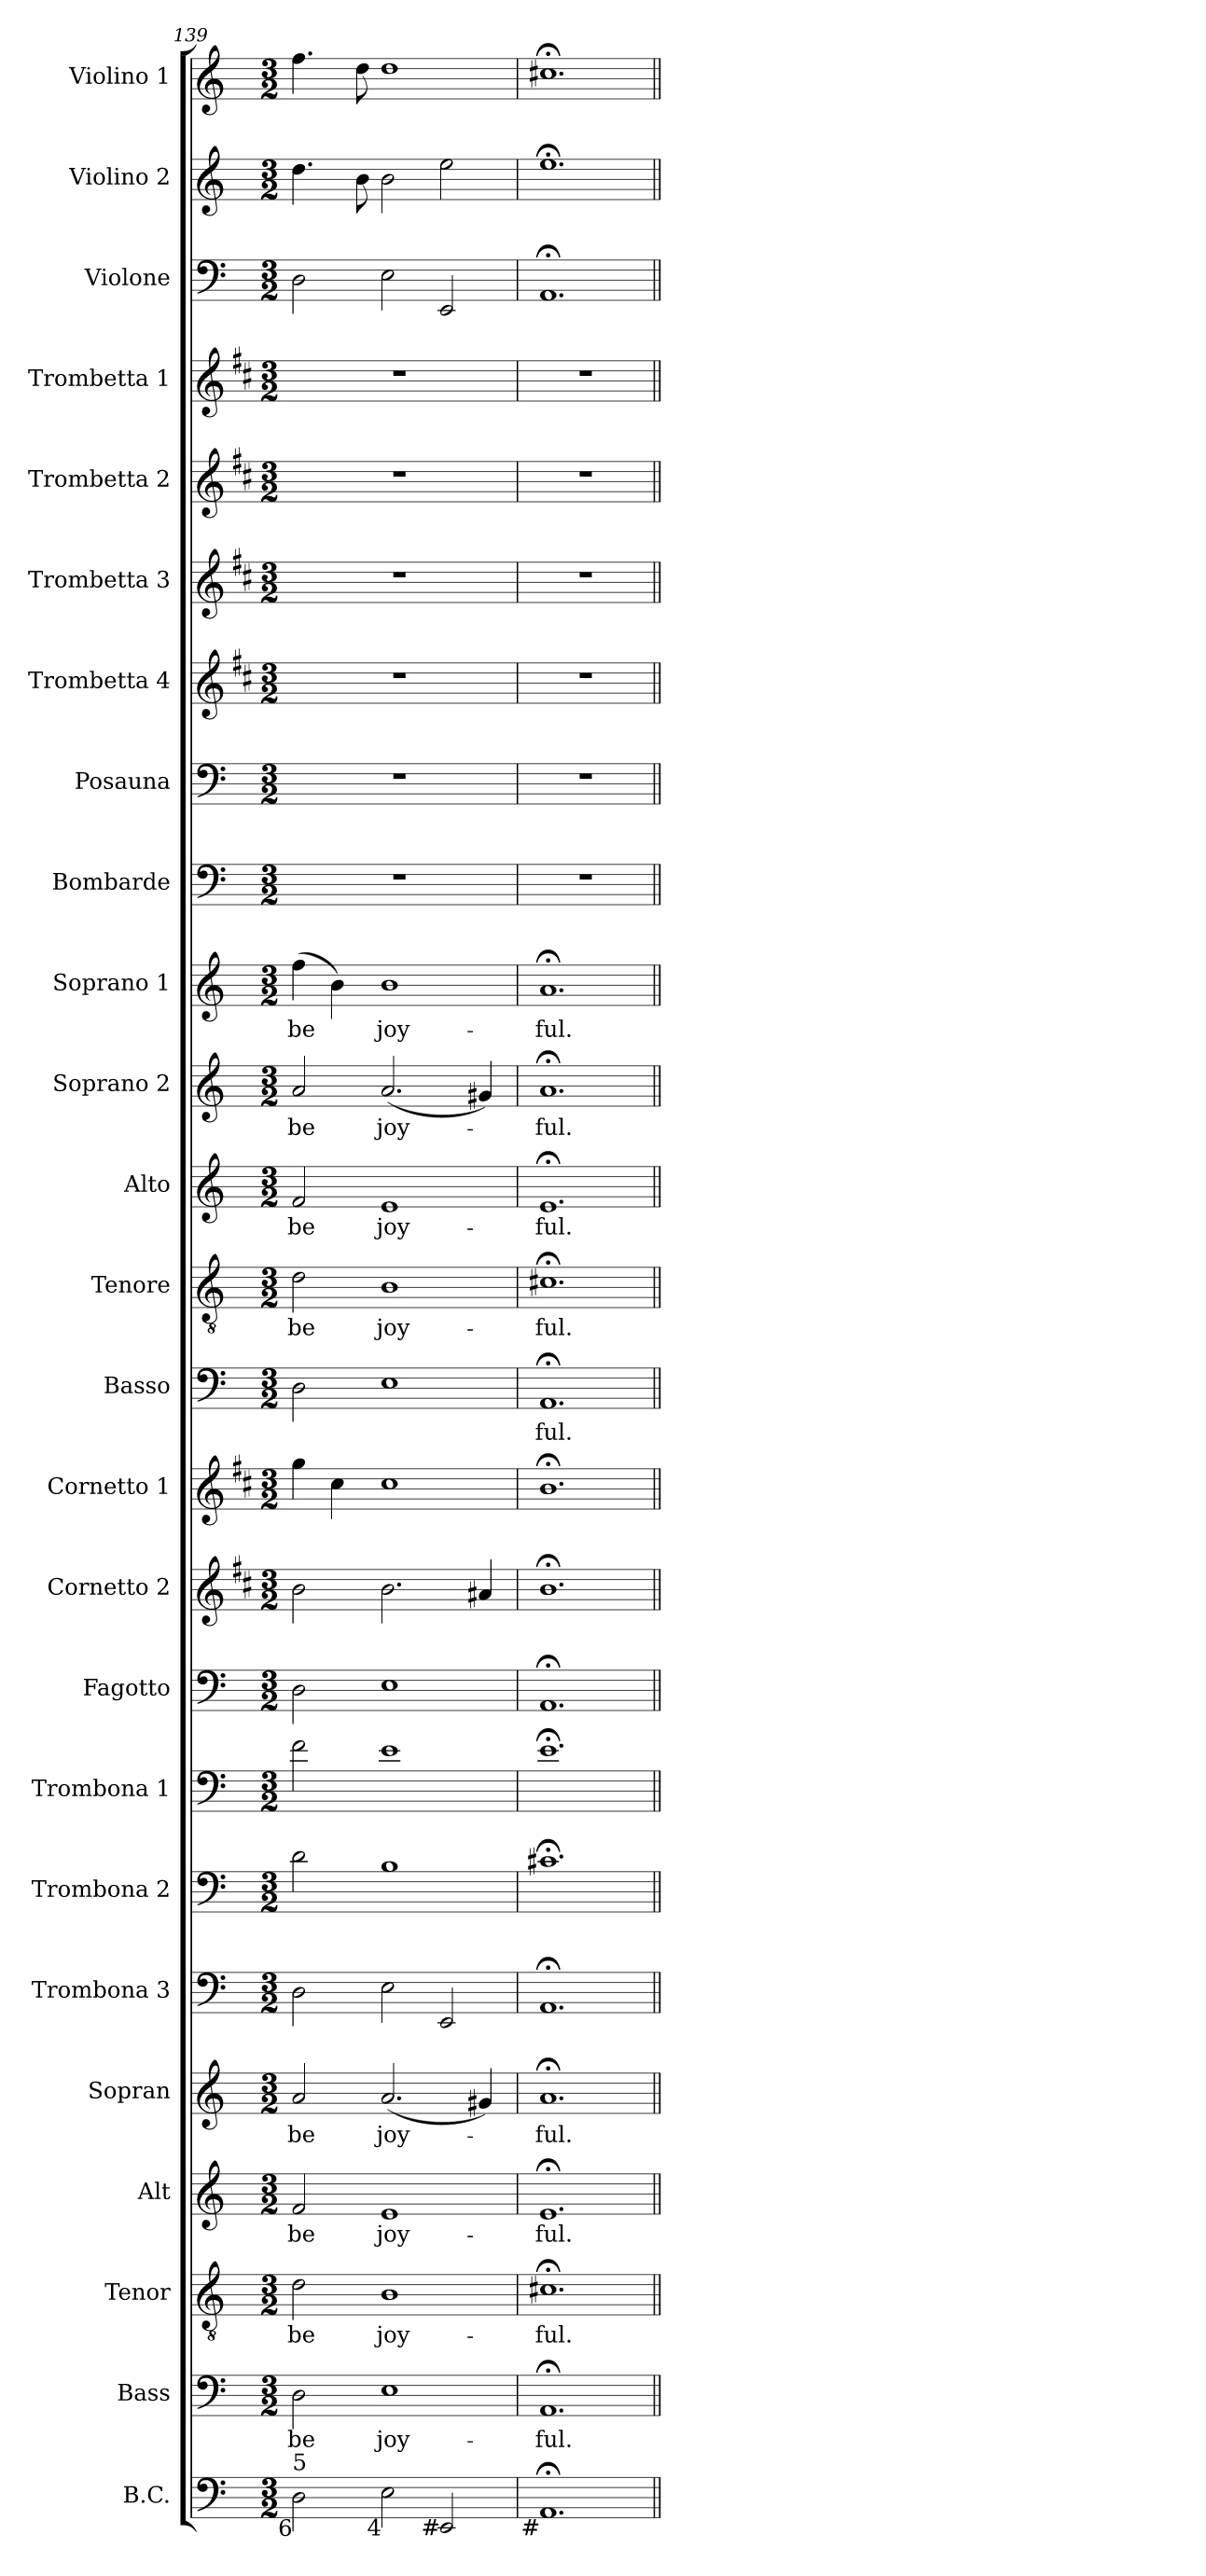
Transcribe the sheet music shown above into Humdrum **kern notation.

**kern	**kern	**text	**kern	**text	**kern	**text	**kern	**text	**kern	**kern	**kern	**kern	**kern	**kern	**kern	**text	**kern	**text	**kern	**text	**kern	**text	**kern	**text	**kern	**kern	**kern	**kern	**kern	**kern	**kern	**kern	**kern
*part25	*part24	*part24	*part23	*part23	*part22	*part22	*part21	*part21	*part20	*part19	*part18	*part17	*part16	*part15	*part14	*part14	*part13	*part13	*part12	*part12	*part11	*part11	*part10	*part10	*part9	*part8	*part7	*part6	*part5	*part4	*part3	*part2	*part1
*staff25	*staff24	*staff24	*staff23	*staff23	*staff22	*staff22	*staff21	*staff21	*staff20	*staff19	*staff18	*staff17	*staff16	*staff15	*staff14	*staff14	*staff13	*staff13	*staff12	*staff12	*staff11	*staff11	*staff10	*staff10	*staff9	*staff8	*staff7	*staff6	*staff5	*staff4	*staff3	*staff2	*staff1
*I"B.C.	*I"Bass	*	*I"Tenor	*	*I"Alt	*	*I"Sopran	*	*I"Trombona 3	*I"Trombona 2	*I"Trombona 1	*I"Fagotto	*I"Cornetto 2	*I"Cornetto 1	*I"Basso	*	*I"Tenore	*	*I"Alto	*	*I"Soprano 2	*	*I"Soprano 1	*	*I"Bombarde	*I"Posauna	*I"Trombetta 4	*I"Trombetta 3	*I"Trombetta 2	*I"Trombetta 1	*I"Violone	*I"Violino 2	*I"Violino 1
*I'B.C.	*I'B.	*	*I'T.	*	*I'A.	*	*I'S.	*	*I'Tbn. 2	*I'Tbn. 2	*I'Tbn. 1	*I'Fag.	*I'Cor. 2	*I'Cor. 1	*I'B.	*	*I'T.	*	*I'A.	*	*I'S.	*	*I'S.	*	*	*	*	*	*	*	*	*I'Vl. 2	*I'Vl. 1
*clefF4	*clefF4	*	*clefGv2	*	*clefG2	*	*clefG2	*	*clefF4	*clefF4	*clefF4	*clefF4	*clefG2	*clefG2	*clefF4	*	*clefGv2	*	*clefG2	*	*clefG2	*	*clefG2	*	*clefF4	*clefF4	*clefG2	*clefG2	*clefG2	*clefG2	*clefF4	*clefG2	*clefG2
*	*	*	*ITrd7c12	*	*	*	*	*	*	*	*	*	*ITrd1c2	*ITrd1c2	*	*	*ITrd7c12	*	*	*	*	*	*	*	*	*	*ITrd1c2	*ITrd1c2	*ITrd1c2	*ITrd1c2	*	*	*
*k[]	*k[]	*	*k[]	*	*k[]	*	*k[]	*	*k[]	*k[]	*k[]	*k[]	*k[]	*k[]	*k[]	*	*k[]	*	*k[]	*	*k[]	*	*k[]	*	*k[]	*k[]	*k[]	*k[]	*k[]	*k[]	*k[]	*k[]	*k[]
*C:	*C:	*	*C:	*	*C:	*	*C:	*	*C:	*C:	*C:	*C:	*C:	*C:	*C:	*	*C:	*	*C:	*	*C:	*	*C:	*	*C:	*C:	*C:	*C:	*C:	*C:	*C:	*C:	*C:
*M3/2	*M3/2	*	*M3/2	*	*M3/2	*	*M3/2	*	*M3/2	*M3/2	*M3/2	*M3/2	*M3/2	*M3/2	*M3/2	*	*M3/2	*	*M3/2	*	*M3/2	*	*M3/2	*	*M3/2	*M3/2	*M3/2	*M3/2	*M3/2	*M3/2	*M3/2	*M3/2	*M3/2
=139	=139	=139	=139	=139	=139	=139	=139	=139	=139	=139	=139	=139	=139	=139	=139	=139	=139	=139	=139	=139	=139	=139	=139	=139	=139	=139	=139	=139	=139	=139	=139	=139	=139
!	!	!LO:LY:b:color=#000000	!	!	!	!	!	!	!	!	!	!	!	!	!	!	!	!	!	!	!	!	!	!	!	!	!	!	!	!	!	!	!
!	!	!	!	!LO:LY:b:color=#000000	!	!	!	!	!	!	!	!	!	!	!	!	!	!	!	!	!	!	!	!	!	!	!	!	!	!	!	!	!
!	!	!	!	!	!	!LO:LY:b:color=#000000	!	!	!	!	!	!	!	!	!	!	!	!	!	!	!	!	!	!	!	!	!	!	!	!	!	!	!
!	!	!	!	!	!	!	!	!LO:LY:b:color=#000000	!	!	!	!	!	!	!	!	!	!	!	!	!	!	!	!	!	!	!	!	!	!	!	!	!
!	!	!	!	!	!	!	!	!	!	!	!	!	!	!	!	!	!	!LO:LY:b:color=#000000	!	!	!	!	!	!	!	!	!	!	!	!	!	!	!
!	!	!	!	!	!	!	!	!	!	!	!	!	!	!	!	!	!	!	!	!LO:LY:b:color=#000000	!	!	!	!	!	!	!	!	!	!	!	!	!
!	!	!	!	!	!	!	!	!	!	!	!	!	!	!	!	!	!	!	!	!	!	!LO:LY:b:color=#000000	!	!	!	!	!	!	!	!	!	!	!
!LO:TX:b:rj:t=6	!	!	!	!	!	!	!	!	!	!	!	!	!	!	!	!	!	!	!	!	!	!	!	!	!	!	!	!	!	!	!	!	!
!LO:TX:t=5	!	!	!	!	!	!	!	!	!	!	!	!	!	!	!	!	!	!	!	!	!	!	!	!	!	!	!	!	!	!	!	!	!
!	!	!	!	!	!	!	!	!	!	!	!	!	!	!	!	!	!	!	!	!	!	!	!	!LO:LY:b:color=#000000	!LO:N:vis=1	!LO:N:vis=1	!LO:N:vis=1	!LO:N:vis=1	!LO:N:vis=1	!LO:N:vis=1	!	!	!
2Di\	2Di\	be	2Di\	be	2fi/	be	2ai/	be	2Di\	2di\	2fi\	2Di\	2ai\	4ffi\	2Di\	.	2Di\	be	2fi/	be	2ai/	be	(4ffi\	be	1.r	1.r	1.r	1.r	1.r	1.r	2Di\	4.ddi\	4.ffi\
.	.	.	.	.	.	.	.	.	.	.	.	.	.	4bi\	.	.	.	.	.	.	.	.	4bi\)	.	.	.	.	.	.	.	.	.	.
.	.	.	.	.	.	.	.	.	.	.	.	.	.	.	.	.	.	.	.	.	.	.	.	.	.	.	.	.	.	.	.	8bi\	8ddi\
!	!	!LO:LY:b:color=#000000	!	!	!	!	!	!	!	!	!	!	!	!	!	!	!	!	!	!	!	!	!	!	!	!	!	!	!	!	!	!	!
!	!	!	!	!LO:LY:b:color=#000000	!	!	!	!	!	!	!	!	!	!	!	!	!	!	!	!	!	!	!	!	!	!	!	!	!	!	!	!	!
!	!	!	!	!	!	!LO:LY:b:color=#000000	!	!	!	!	!	!	!	!	!	!	!	!	!	!	!	!	!	!	!	!	!	!	!	!	!	!	!
!	!	!	!	!	!	!	!	!LO:LY:b:color=#000000	!	!	!	!	!	!	!	!	!	!	!	!	!	!	!	!	!	!	!	!	!	!	!	!	!
!	!	!	!	!	!	!	!	!	!	!	!	!	!	!	!	!	!	!LO:LY:b:color=#000000	!	!	!	!	!	!	!	!	!	!	!	!	!	!	!
!	!	!	!	!	!	!	!	!	!	!	!	!	!	!	!	!	!	!	!	!LO:LY:b:color=#000000	!	!	!	!	!	!	!	!	!	!	!	!	!
!	!	!	!	!	!	!	!	!	!	!	!	!	!	!	!	!	!	!	!	!	!	!LO:LY:b:color=#000000	!	!	!	!	!	!	!	!	!	!	!
!LO:TX:b:rj:t=4	!	!	!	!	!	!	!	!	!	!	!	!	!	!	!	!	!	!	!	!	!	!	!	!	!	!	!	!	!	!	!	!	!
!	!	!	!	!	!	!	!	!	!	!	!	!	!	!	!	!	!	!	!	!	!	!	!	!LO:LY:b:color=#000000	!	!	!	!	!	!	!	!	!
2Ei\	1Ei	joy-	1BBi	joy-	1ei	joy-	(2.ai/	joy-	2Ei\	1Bi	1ei	1Ei	2.ai\	1bi	1Ei	.	1BBi	joy-	1ei	joy-	(2.ai/	joy-	1bi	joy-	.	.	.	.	.	.	2Ei\	2bi\	1ddi
!LO:TX:b:rj:t=#	!	!	!	!	!	!	!	!	!	!	!	!	!	!	!	!	!	!	!	!	!	!	!	!	!	!	!	!	!	!	!	!	!
2EEi/	.	.	.	.	.	.	.	.	2EEi/	.	.	.	.	.	.	.	.	.	.	.	.	.	.	.	.	.	.	.	.	.	2EEi/	2eei\	.
.	.	.	.	.	.	.	4g#Xi/)	.	.	.	.	.	4g#Xi/	.	.	.	.	.	.	.	4g#Xi/)	.	.	.	.	.	.	.	.	.	.	.	.
=140	=140	=140	=140	=140	=140	=140	=140	=140	=140	=140	=140	=140	=140	=140	=140	=140	=140	=140	=140	=140	=140	=140	=140	=140	=140	=140	=140	=140	=140	=140	=140	=140	=140
!	!	!LO:LY:b:color=#000000	!	!	!	!	!	!	!	!	!	!	!	!	!	!	!	!	!	!	!	!	!	!	!	!	!	!	!	!	!	!	!
!	!	!	!	!LO:LY:b:color=#000000	!	!	!	!	!	!	!	!	!	!	!	!	!	!	!	!	!	!	!	!	!	!	!	!	!	!	!	!	!
!	!	!	!	!	!	!LO:LY:b:color=#000000	!	!	!	!	!	!	!	!	!	!	!	!	!	!	!	!	!	!	!	!	!	!	!	!	!	!	!
!	!	!	!	!	!	!	!	!LO:LY:b:color=#000000	!	!	!	!	!	!	!	!	!	!	!	!	!	!	!	!	!	!	!	!	!	!	!	!	!
!	!	!	!	!	!	!	!	!	!	!	!	!	!	!	!	!LO:LY:b:color=#000000	!	!	!	!	!	!	!	!	!	!	!	!	!	!	!	!	!
!	!	!	!	!	!	!	!	!	!	!	!	!	!	!	!	!	!	!LO:LY:b:color=#000000	!	!	!	!	!	!	!	!	!	!	!	!	!	!	!
!	!	!	!	!	!	!	!	!	!	!	!	!	!	!	!	!	!	!	!	!LO:LY:b:color=#000000	!	!	!	!	!	!	!	!	!	!	!	!	!
!	!	!	!	!	!	!	!	!	!	!	!	!	!	!	!	!	!	!	!	!	!	!LO:LY:b:color=#000000	!	!	!	!	!	!	!	!	!	!	!
!LO:TX:b:rj:t=#	!	!	!	!	!	!	!	!	!	!	!	!	!	!	!	!	!	!	!	!	!	!	!	!	!	!	!	!	!	!	!	!	!
!	!	!	!	!	!	!	!	!	!	!	!	!	!	!	!	!	!	!	!	!	!	!	!	!LO:LY:b:color=#000000	!LO:N:vis=1	!LO:N:vis=1	!LO:N:vis=1	!LO:N:vis=1	!LO:N:vis=1	!LO:N:vis=1	!	!	!
1.AA;i	1.AA;i	-ful.	1.C#X;i	-ful.	1.e;i	-ful.	1.a;i	-ful.	1.AA;i	1.c#X;i	1.e;i	1.AA;i	1.a;i	1.a;i	1.AA;i	-ful.	1.C#X;i	-ful.	1.e;i	-ful.	1.a;i	-ful.	1.a;i	-ful.	1.r	1.r	1.r	1.r	1.r	1.r	1.AA;i	1.ee;i	1.cc#X;i
=||	=||	=||	=||	=||	=||	=||	=||	=||	=||	=||	=||	=||	=||	=||	=||	=||	=||	=||	=||	=||	=||	=||	=||	=||	=||	=||	=||	=||	=||	=||	=||	=||	=||
*-	*-	*-	*-	*-	*-	*-	*-	*-	*-	*-	*-	*-	*-	*-	*-	*-	*-	*-	*-	*-	*-	*-	*-	*-	*-	*-	*-	*-	*-	*-	*-	*-	*-
